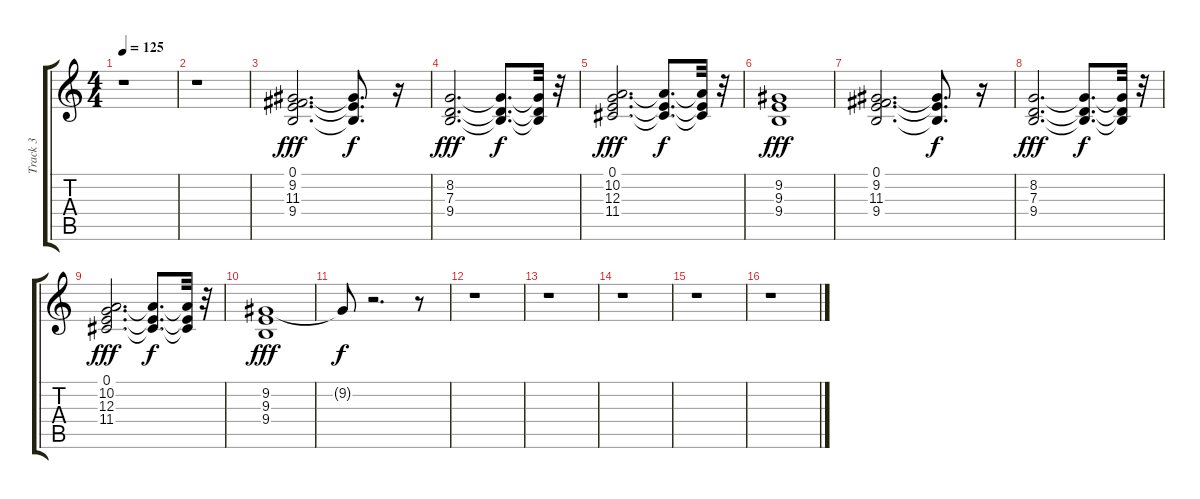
\track ("Track 3" "Track 3") {instrument synthbrass1}
\staff {score tabs}
\tuning (E4 B3 G3 D3 A2 E2) {hide}
\ts (4 4)
\tempo 125
\clef g2
\ks c
r.1{dy fff} |
r.1 |
(0.1 9.2 11.3 9.4).2{d} (0.1{t} 9.2{t} 9.4{t}).8{d dy f} r.16 |
(8.2 7.3 9.4).2{d dy fff} (8.2{t} 7.3{t} 9.4{t}).8{d dy f} (8.2{t} 7.3{t} 9.4{t}).32 r.32 |
(0.1 10.2 12.3 11.4).2{d dy fff} (0.1{t} 10.2{t} 11.4{t}).8{d dy f} (0.1{t} 10.2{t} 11.4{t}).32 r.32 |
(9.2 9.3 9.4).1{dy fff} |
(0.1 9.2 11.3 9.4).2{d} (0.1{t} 9.2{t} 9.4{t}).8{d dy f} r.16 |
(8.2 7.3 9.4).2{d dy fff} (8.2{t} 7.3{t} 9.4{t}).8{d dy f} (8.2{t} 7.3{t} 9.4{t}).32 r.32 |
(0.1 10.2 12.3 11.4).2{d dy fff} (0.1{t} 10.2{t} 11.4{t}).8{d dy f} (0.1{t} 10.2{t} 11.4{t}).32 r.32 |
(9.2 9.3 9.4).1{dy fff} |
9.2{t}.8{dy f} r.2{d} r.8 |
r.1 |
r.1 |
r.1 |
r.1 |
r.1
